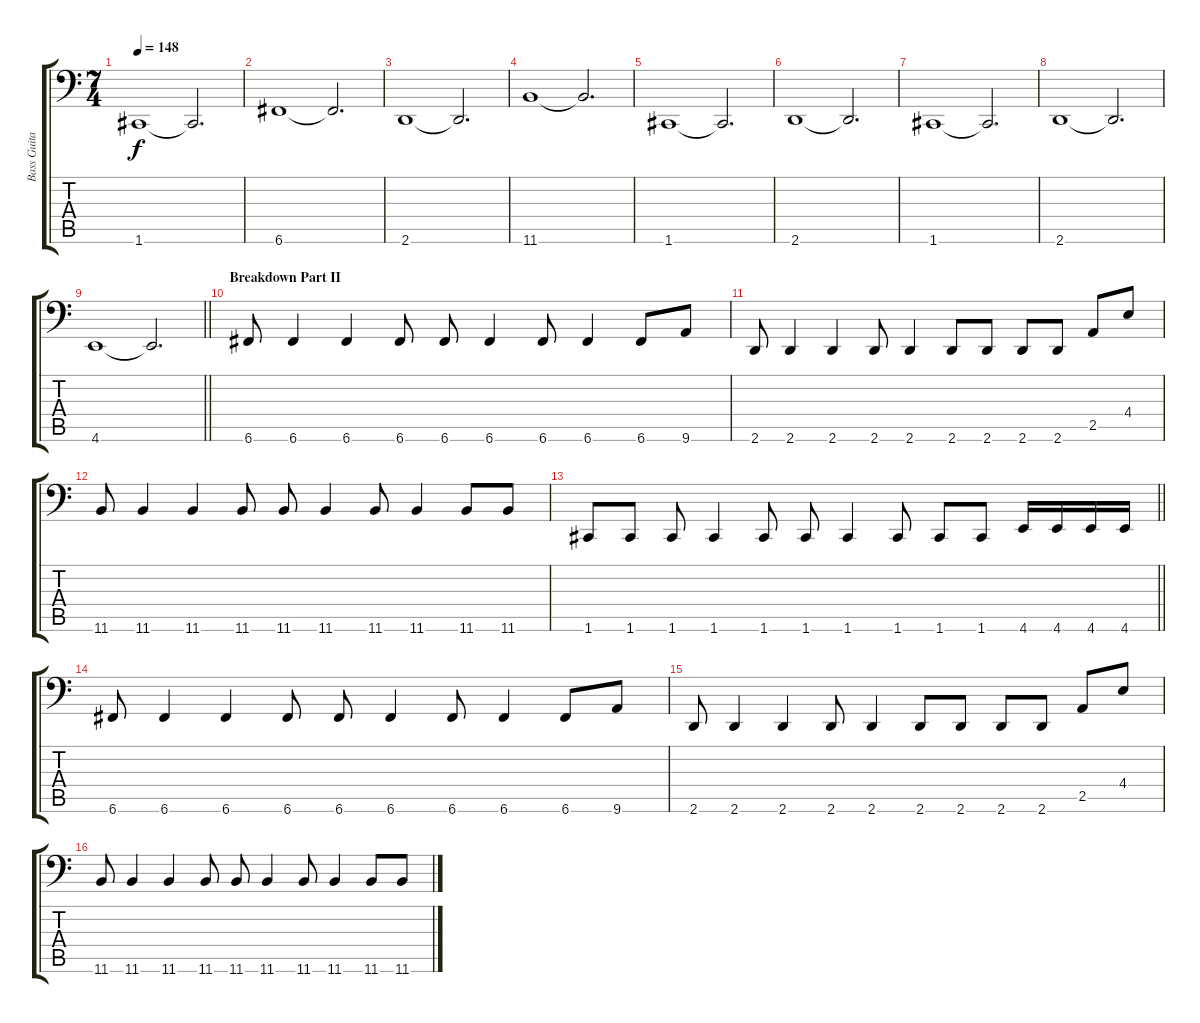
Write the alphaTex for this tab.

\track ("Bass Guitar" "Bass Guita") {instrument electricbassfinger}
\staff {score tabs}
\tuning (D3 A2 F2 C2 G1 C1) {hide}
\ts (7 4)
\tempo 148
\clef f4
\ks c
1.6.1{dy f} 1.6{t}.2{d} |
6.6.1 6.6{t}.2{d} |
2.6.1 2.6{t}.2{d} |
11.6.1 11.6{t}.2{d} |
1.6.1 1.6{t}.2{d} |
2.6.1 2.6{t}.2{d} |
1.6.1 1.6{t}.2{d} |
2.6.1 2.6{t}.2{d} |
\barLineRight lightlight
4.6.1 4.6{t}.2{d} |
\section ("" "Breakdown Part II")
6.6.8 6.6.4 6.6.4 6.6.8 6.6.8 6.6.4 6.6.8 6.6.4 6.6.8 9.6.8 |
2.6.8 2.6.4 2.6.4 2.6.8 2.6.4 2.6.8 2.6.8 2.6.8 2.6.8 2.5.8 4.4.8 |
11.6.8 11.6.4 11.6.4 11.6.8 11.6.8 11.6.4 11.6.8 11.6.4 11.6.8 11.6.8 |
\barLineRight lightlight
1.6.8 1.6.8 1.6.8 1.6.4 1.6.8 1.6.8 1.6.4 1.6.8 1.6.8 1.6.8 4.6.16 4.6.16 4.6.16 4.6.16 |
6.6.8 6.6.4 6.6.4 6.6.8 6.6.8 6.6.4 6.6.8 6.6.4 6.6.8 9.6.8 |
2.6.8 2.6.4 2.6.4 2.6.8 2.6.4 2.6.8 2.6.8 2.6.8 2.6.8 2.5.8 4.4.8 |
11.6.8 11.6.4 11.6.4 11.6.8 11.6.8 11.6.4 11.6.8 11.6.4 11.6.8 11.6.8
